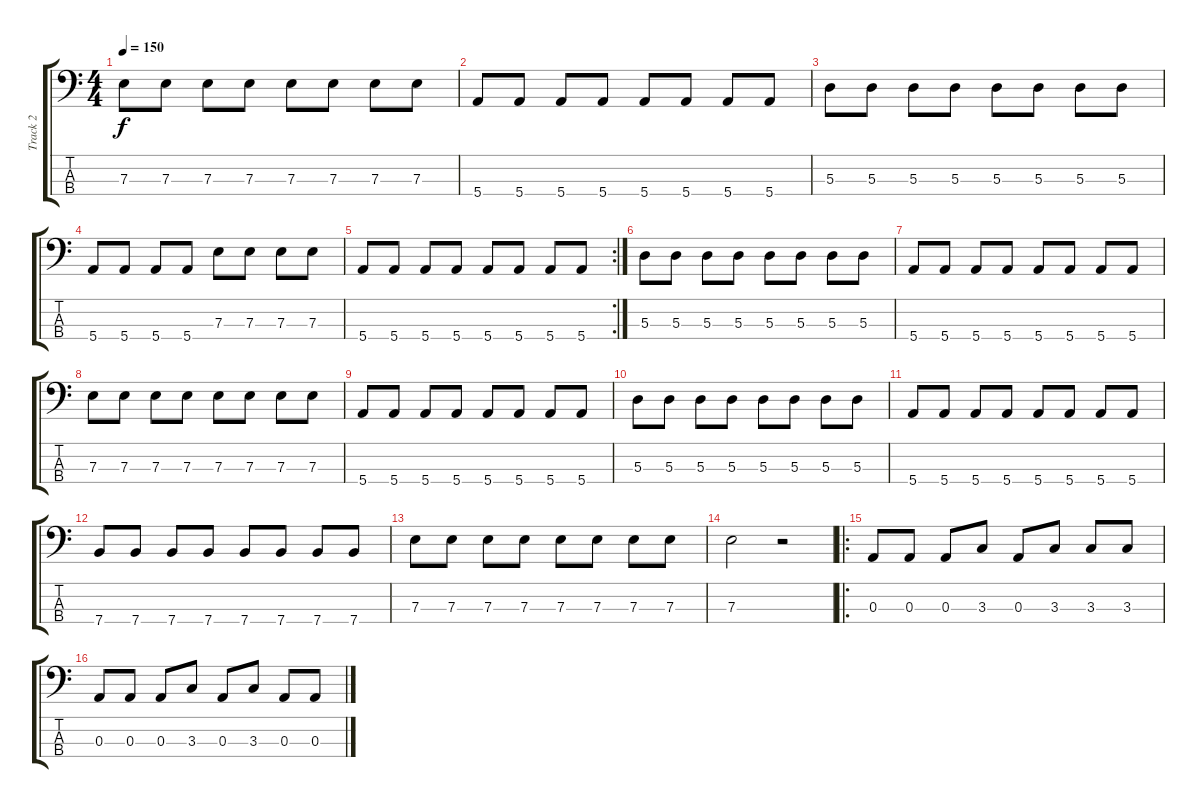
\track ("Track 2" "Track 2") {instrument electricbassfinger}
\staff {score tabs}
\tuning (G2 D2 A1 E1) {hide}
\ts (4 4)
\tempo 150
\clef f4
\ks c
7.3.8{dy f} 7.3.8 7.3.8 7.3.8 7.3.8 7.3.8 7.3.8 7.3.8 |
5.4.8 5.4.8 5.4.8 5.4.8 5.4.8 5.4.8 5.4.8 5.4.8 |
5.3.8 5.3.8 5.3.8 5.3.8 5.3.8 5.3.8 5.3.8 5.3.8 |
5.4.8 5.4.8 5.4.8 5.4.8 7.3.8 7.3.8 7.3.8 7.3.8 |
\rc 2
5.4.8 5.4.8 5.4.8 5.4.8 5.4.8 5.4.8 5.4.8 5.4.8 |
5.3.8 5.3.8 5.3.8 5.3.8 5.3.8 5.3.8 5.3.8 5.3.8 |
5.4.8 5.4.8 5.4.8 5.4.8 5.4.8 5.4.8 5.4.8 5.4.8 |
7.3.8 7.3.8 7.3.8 7.3.8 7.3.8 7.3.8 7.3.8 7.3.8 |
5.4.8 5.4.8 5.4.8 5.4.8 5.4.8 5.4.8 5.4.8 5.4.8 |
5.3.8 5.3.8 5.3.8 5.3.8 5.3.8 5.3.8 5.3.8 5.3.8 |
5.4.8 5.4.8 5.4.8 5.4.8 5.4.8 5.4.8 5.4.8 5.4.8 |
7.4.8 7.4.8 7.4.8 7.4.8 7.4.8 7.4.8 7.4.8 7.4.8 |
7.3.8 7.3.8 7.3.8 7.3.8 7.3.8 7.3.8 7.3.8 7.3.8 |
7.3.2 r.2 |
\ro
0.3.8 0.3.8 0.3.8 3.3.8 0.3.8 3.3.8 3.3.8 3.3.8 |
0.3.8 0.3.8 0.3.8 3.3.8 0.3.8 3.3.8 0.3.8 0.3.8
